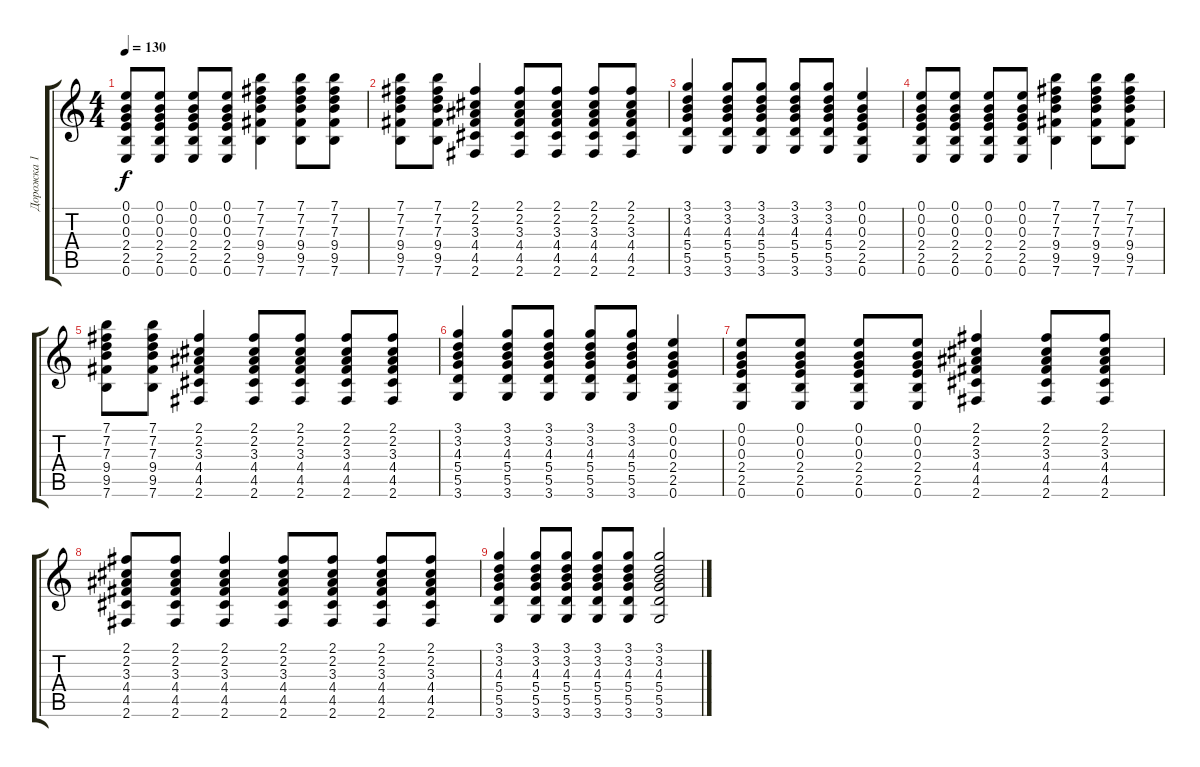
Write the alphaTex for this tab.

\track ("Дорожка 1" "Дорожка 1") {instrument acousticguitarsteel}
\staff {score tabs}
\tuning (E4 B3 G3 D3 A2 E2) {hide}
\ts (4 4)
\tempo 130
\clef g2
\ks c
(0.1 0.2 0.3 2.4 2.5 0.6).8{dy f} (0.1 0.2 0.3 2.4 2.5 0.6).8 (0.1 0.2 0.3 2.4 2.5 0.6).8 (0.1 0.2 0.3 2.4 2.5 0.6).8 (7.1 7.2 7.3 9.4 9.5 7.6).4 (7.1 7.2 7.3 9.4 9.5 7.6).8 (7.1 7.2 7.3 9.4 9.5 7.6).8 |
(7.1 7.2 7.3 9.4 9.5 7.6).8 (7.1 7.2 7.3 9.4 9.5 7.6).8 (2.1 2.2 3.3 4.4 4.5 2.6).4 (2.1 2.2 3.3 4.4 4.5 2.6).8 (2.1 2.2 3.3 4.4 4.5 2.6).8 (2.1 2.2 3.3 4.4 4.5 2.6).8 (2.1 2.2 3.3 4.4 4.5 2.6).8 |
(3.1 3.2 4.3 5.4 5.5 3.6).4 (3.1 3.2 4.3 5.4 5.5 3.6).8 (3.1 3.2 4.3 5.4 5.5 3.6).8 (3.1 3.2 4.3 5.4 5.5 3.6).8 (3.1 3.2 4.3 5.4 5.5 3.6).8 (0.1 0.2 0.3 2.4 2.5 0.6).4 |
(0.1 0.2 0.3 2.4 2.5 0.6).8 (0.1 0.2 0.3 2.4 2.5 0.6).8 (0.1 0.2 0.3 2.4 2.5 0.6).8 (0.1 0.2 0.3 2.4 2.5 0.6).8 (7.1 7.2 7.3 9.4 9.5 7.6).4 (7.1 7.2 7.3 9.4 9.5 7.6).8 (7.1 7.2 7.3 9.4 9.5 7.6).8 |
(7.1 7.2 7.3 9.4 9.5 7.6).8 (7.1 7.2 7.3 9.4 9.5 7.6).8 (2.1 2.2 3.3 4.4 4.5 2.6).4 (2.1 2.2 3.3 4.4 4.5 2.6).8 (2.1 2.2 3.3 4.4 4.5 2.6).8 (2.1 2.2 3.3 4.4 4.5 2.6).8 (2.1 2.2 3.3 4.4 4.5 2.6).8 |
(3.1 3.2 4.3 5.4 5.5 3.6).4 (3.1 3.2 4.3 5.4 5.5 3.6).8 (3.1 3.2 4.3 5.4 5.5 3.6).8 (3.1 3.2 4.3 5.4 5.5 3.6).8 (3.1 3.2 4.3 5.4 5.5 3.6).8 (0.1 0.2 0.3 2.4 2.5 0.6).4 |
(0.1 0.2 0.3 2.4 2.5 0.6).8 (0.1 0.2 0.3 2.4 2.5 0.6).8 (0.1 0.2 0.3 2.4 2.5 0.6).8 (0.1 0.2 0.3 2.4 2.5 0.6).8 (2.1 2.2 3.3 4.4 4.5 2.6).4 (2.1 2.2 3.3 4.4 4.5 2.6).8 (2.1 2.2 3.3 4.4 4.5 2.6).8 |
(2.1 2.2 3.3 4.4 4.5 2.6).8 (2.1 2.2 3.3 4.4 4.5 2.6).8 (2.1 2.2 3.3 4.4 4.5 2.6).4 (2.1 2.2 3.3 4.4 4.5 2.6).8 (2.1 2.2 3.3 4.4 4.5 2.6).8 (2.1 2.2 3.3 4.4 4.5 2.6).8 (2.1 2.2 3.3 4.4 4.5 2.6).8 |
(3.1 3.2 4.3 5.4 5.5 3.6).4 (3.1 3.2 4.3 5.4 5.5 3.6).8 (3.1 3.2 4.3 5.4 5.5 3.6).8 (3.1 3.2 4.3 5.4 5.5 3.6).8 (3.1 3.2 4.3 5.4 5.5 3.6).8 (3.1 3.2 4.3 5.4 5.5 3.6).2
